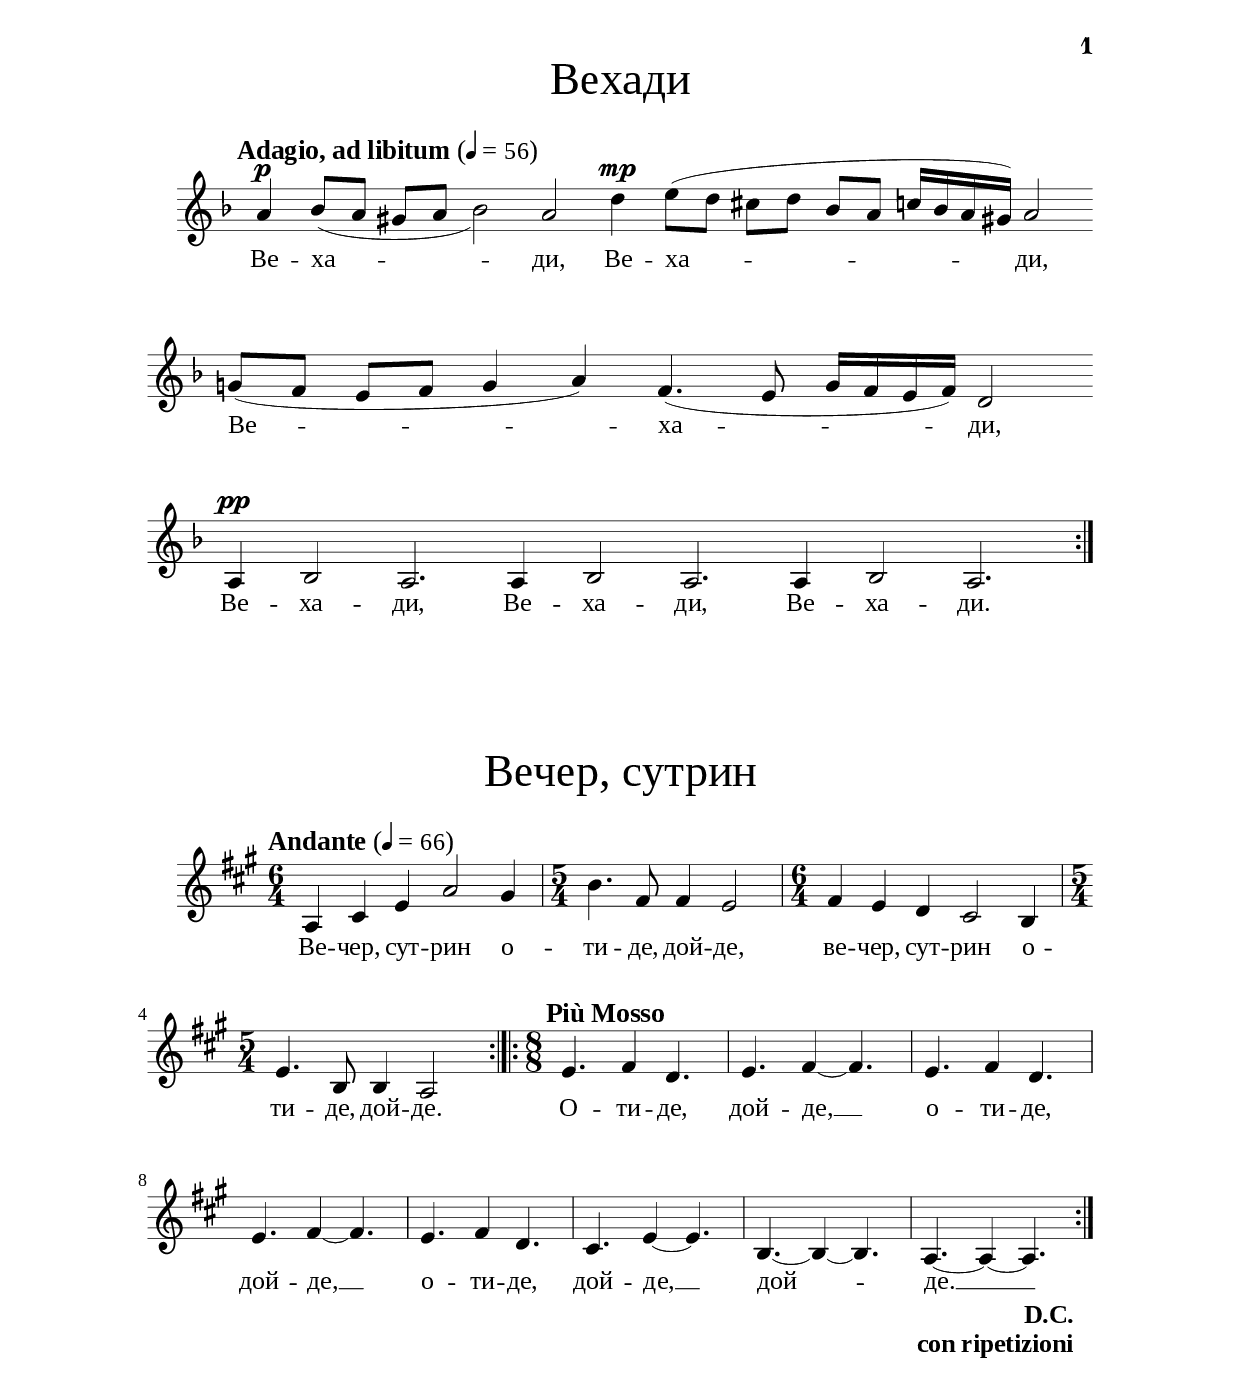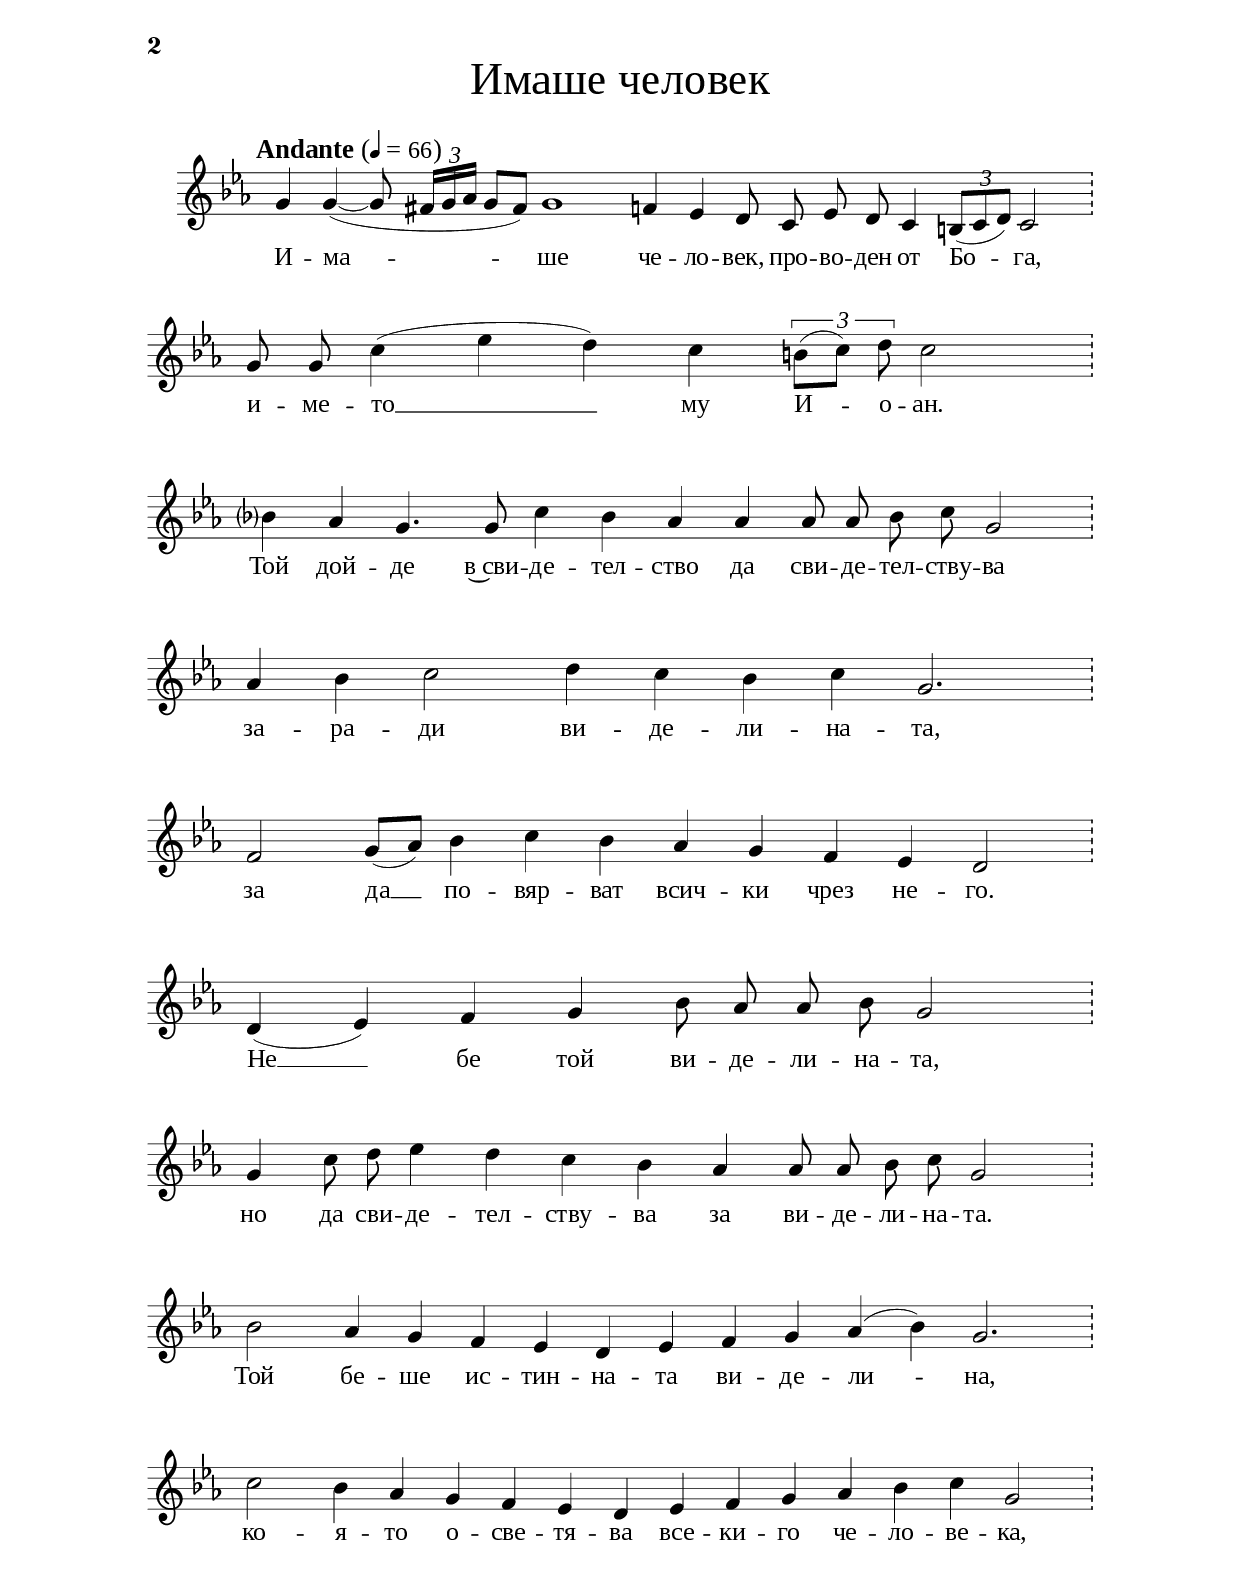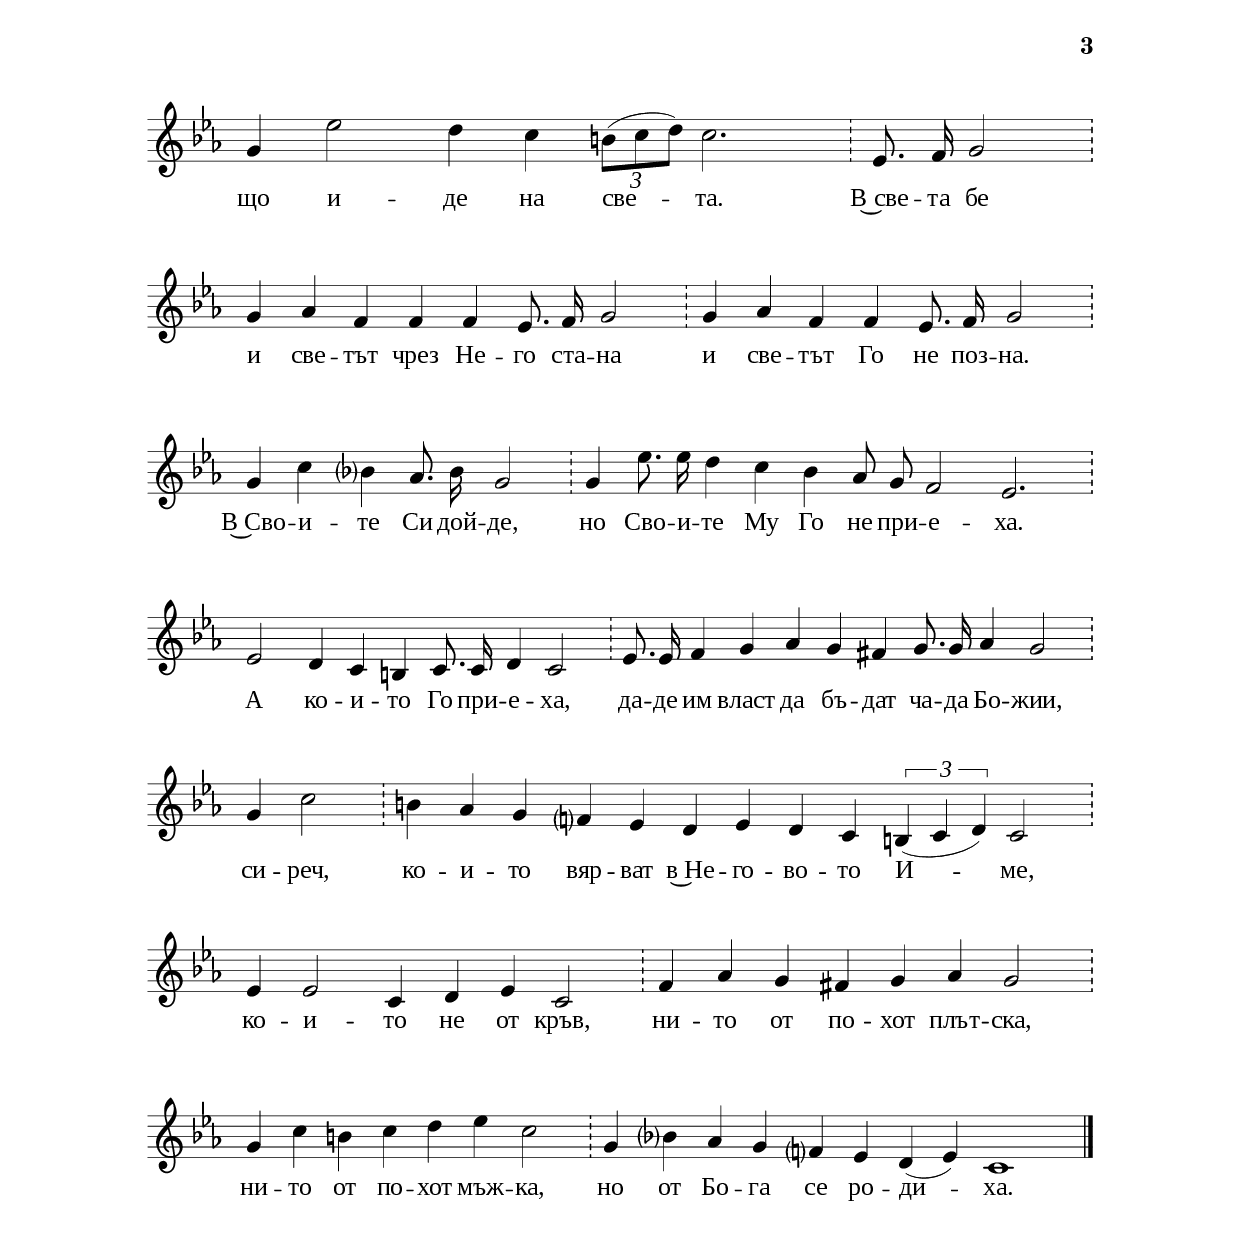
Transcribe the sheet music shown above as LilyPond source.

\version "2.24.4"

% include paper part and global functions
\include "include/globals.ily"

\bookpart {
  \label #'ref083_1
  \tocItem \markup "Вехади"
  \include "include/bookpart-paper.ily"
  \score {
    \include "include/score-layout.ily"
    \new Voice \absolute {
      \clef treble
      \key d \minor
      \tempoFunc "Adagio, ad libitum" 4 "56"
      \autoBeamOff
      \omit Score.TimeSignature
      \cadenzaOn % allows custom bar lines

      \slurDown a'4^\p bes'8 [ ( a'] gis' [a'] bes'2 ) \slurNeutral  a' d''4^\mp   e''8 ( [d''] cis'' [d''] bes' [a'] c''16 [bes' a' gis'!] ) a'2   \break

      \time 10/4 g'8 ([ f'] e' [f'] g'4 a' ) f'4. ( e'8 g'16 [f' e' f'] ) d'2 \break

      a4^\pp  bes2 a2. a4  bes2 a2. a4  bes2 a2. \bar ":|." \break
    }

    \addlyrics {
      Ве -- ха -- ди, Ве -- ха -- ди, Ве -- ха -- ди,
      Ве -- ха -- ди, Ве -- ха -- ди, Ве -- ха -- ди.
    }
    \header {
      title = \titleFunc #'ref_desc_7 "Вехади" "Vehadi"
    }

    \midi{}

  } % score
  %
  \markup \vspace #4
  \include "include/bookpart-paper.ily"
  \label #'ref083_2
  \tocItem \markup "Вечер, сутрин"
  \score {
    \include "include/score-layout.ily"

    \new Voice \absolute {
      \clef treble
      \key a \major
      \time 6/4
      \tempoFunc "Andante" 4 "66"
      \autoBeamOff

      a4 cis' e' a'2 gis'4 |  \time 5/4  b'4. fis'8 fis'4 e'2 | \time 6/4  fis'4 e' d' cis'2 b4 \break |

      \time 5/4  e'4. b8 b4 a2 | \bar ":|.|:" \time 8/8 \tempo  "   Più Mosso"

      e'4. fis'4 d'4. | e'4. fis'4 ~ fis'4. | e'4. fis'4 d'4. \break |

      e'4. fis'4 ~ fis'4. |e'4. fis'4 d'4. | cis'4. e'4 ~ e'4. | b4. ~ b4 ~ b4. | a4. ~ a4 ~ a4. | \bar ":|."


    }

    \addlyrics {
      Ве -- чер,
      сут -- рин о -- ти -- де, дой -- де, ве -- чер,
      сут -- рин о -- ти -- де, дой -- де. О -- ти --
      де, дой -- де, __ о -- ти -- де, дой -- де, __ о -- ти
      -- де, дой -- де, __ дой -- де. __}
      \header {
        title = \titleFunc #'ref_desc_7 "Вечер, сутрин" "Večer, sutrin"
      }

      \midi{}

    } % score

    \markup \dc-two "D.C." "con ripetizioni"

    \pageBreak
    \include "include/bookpart-paper.ily"
    \label #'ref083_3
    \tocItem \markup "Имаше человек"
    \score {
      \include "include/score-layout.ily"
      \new Voice \absolute {
        \clef treble
        \key c \minor
        \omit Score.TimeSignature
        \cadenzaOn % allows custom bar lines
        \tempoFunc "Andante" 4 "66"

        \autoBeamOff
        g'4  g' ( ~ g'8 \times 2/3  { fis'16 [g'16 as'] } g'8 [ fis'] ) g'1 f'4 es' d'8 c' es' d'

        c'4  \times 2/3  { b8 ( [c' d'8] )  } c'2 \bar"!" \break

        g'8 g' c''4 ( es'' d'' ) \tupletUp c''4 \tuplet 3/2 { b'8 ([ c''] ) d''8 } c''2  \tupletNeutral \bar "!" \break

        bes'?4 as' g'4. g'8 c''4 bes' as' as' as'8 as' bes' c'' g'2 \bar"!" \break

        as'4 bes' c''2 d''4 c'' bes' c'' g'2.  \bar"!" \break

        f'2 g'8 [( as' )] bes'4 c'' bes' as'4 g' f' es' d'2 \bar"!" \break

        d'4 ( es' ) f' g' bes'8 as' as' bes' g'2 \bar"!" \break

        g'4 c''8 d'' es''4 d'' c'' bes' as'4 as'8 as' bes' c'' g'2 \bar"!" \break

        bes'2 as'4 g' f'4 es' d' es' f'4 g' as' ( bes' ) g'2. \bar"!" \break

        c''2 bes'4 as' g'4 f' es' d' es'4 f' g' as' bes' c'' g'2 \bar"!" \break

        g'4 es''2 d''4 c''4  \times 2/3  { b'8 ( [c'' d''8] ) }  c''2. \bar"!"  es'8. f'16 \noBeam g'2 \bar"!" \break

        g'4 as' f'4 f' f' es'8. f'16 g'2 \bar"!" g'4 as' f'4 f' es'8. f'16 g'2 \bar"!" \break

        g'4 c'' bes'? as'8. bes'16 g'2 \bar"!" g'4 es''8. es''16 d''4 c'' bes' as'8 g' f'2 es'2. \bar"!" \break

        es'2 d'4 c' b! c'8. c'16 d'4 c'2 \bar"!"

        es'8. es'16 f'4 g' as'4 g' fis' g'8. g'16 \noBeam as'4 g'2  \bar"!" \break

        g'4 c''2 \bar"!" b'4  as'4 g' f'? es' d'4 es' d' c'  \times 2/3  {
          b!4 ( c'4 d' )
        } c'2  \bar"!" \break

        es'4 es'2 c'4 d'4 es' c'2  \bar"!" f'4 as' g'  fis'4 g' as' g'2  \bar"!" \break

        g'4 c'' b'! c'' d'' es''4 c''2 \bar"!" g'4 bes'? as' g' f'? es'd'4 ( es' ) c'1 \bar "|."

      }


      \addlyrics {
        И -- ма --
        ше че -- ло -- век, про -- во -- ден от Бо --
        га, и -- ме -- то __ му И -- о -- ан. Той дой --
        де в~сви -- де -- тел -- ство да сви -- де -- тел
        -- ству -- ва за -- ра -- ди ви -- де -- ли -- на
        -- та, за да __ по -- вяр -- ват всич -- ки чрез не
        -- го. Не __ бе той ви -- де -- ли -- на -- та, но
        да сви -- де -- тел -- ству -- ва за ви -- де --
        ли -- на -- та. Той бе -- ше ис -- тин -- на --
        та ви -- де -- ли -- на, ко -- я -- то о -- све
        -- тя -- ва все -- ки -- го че -- ло -- ве -- ка,
        що и -- де на све -- та. В~све -- та бе и све
        -- тът чрез Не -- го ста -- на и све -- тът Го
        не поз -- на. В~Сво -- и -- те Си дой -- де, но
        Сво -- и -- те Му Го не при -- е -- ха. А ко
        -- и -- то Го при -- е -- ха, да -- де им власт
        да бъ -- дат ча -- да Бо -- жии, си -- реч, ко
        -- и -- то вяр -- ват в~Не -- го -- во -- то И --
        ме, ко -- и -- то не от кръв, ни -- то от по
        -- хот плът -- ска, ни -- то от по -- хот мъж --
        ка, но от Бо -- га се ро -- ди -- ха.}

        \header {
          title = \titleFunc #'ref_desc_9 "Имаше человек" "Imaše čelovek"
        }

        \midi{}

      } % score


    } % bookpart
